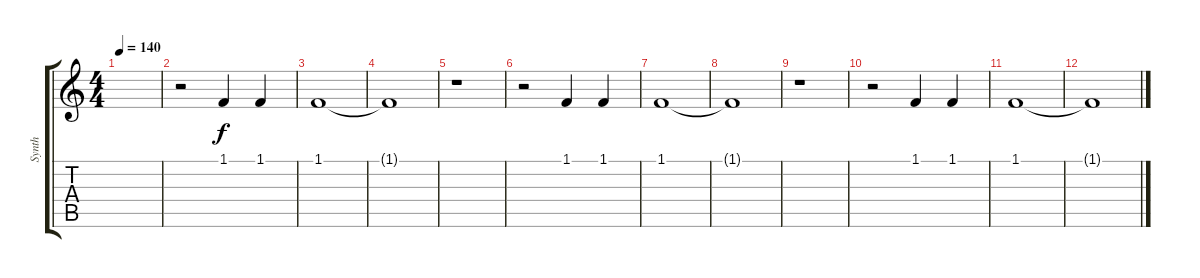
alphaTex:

\track ("Synth" "Synth") {instrument synthstrings1}
\staff {score tabs}
\tuning (E4 B3 G3 D3 A2 E2) {hide}
\ts (4 4)
\tempo 140
\clef g2
\ks c
|
r.2 1.1.4 1.1.4 |
1.1.1 |
1.1{t}.1 |
r.1 |
r.2 1.1.4 1.1.4 |
1.1.1 |
1.1{t}.1 |
r.1 |
r.2 1.1.4 1.1.4 |
1.1.1 |
1.1{t}.1
